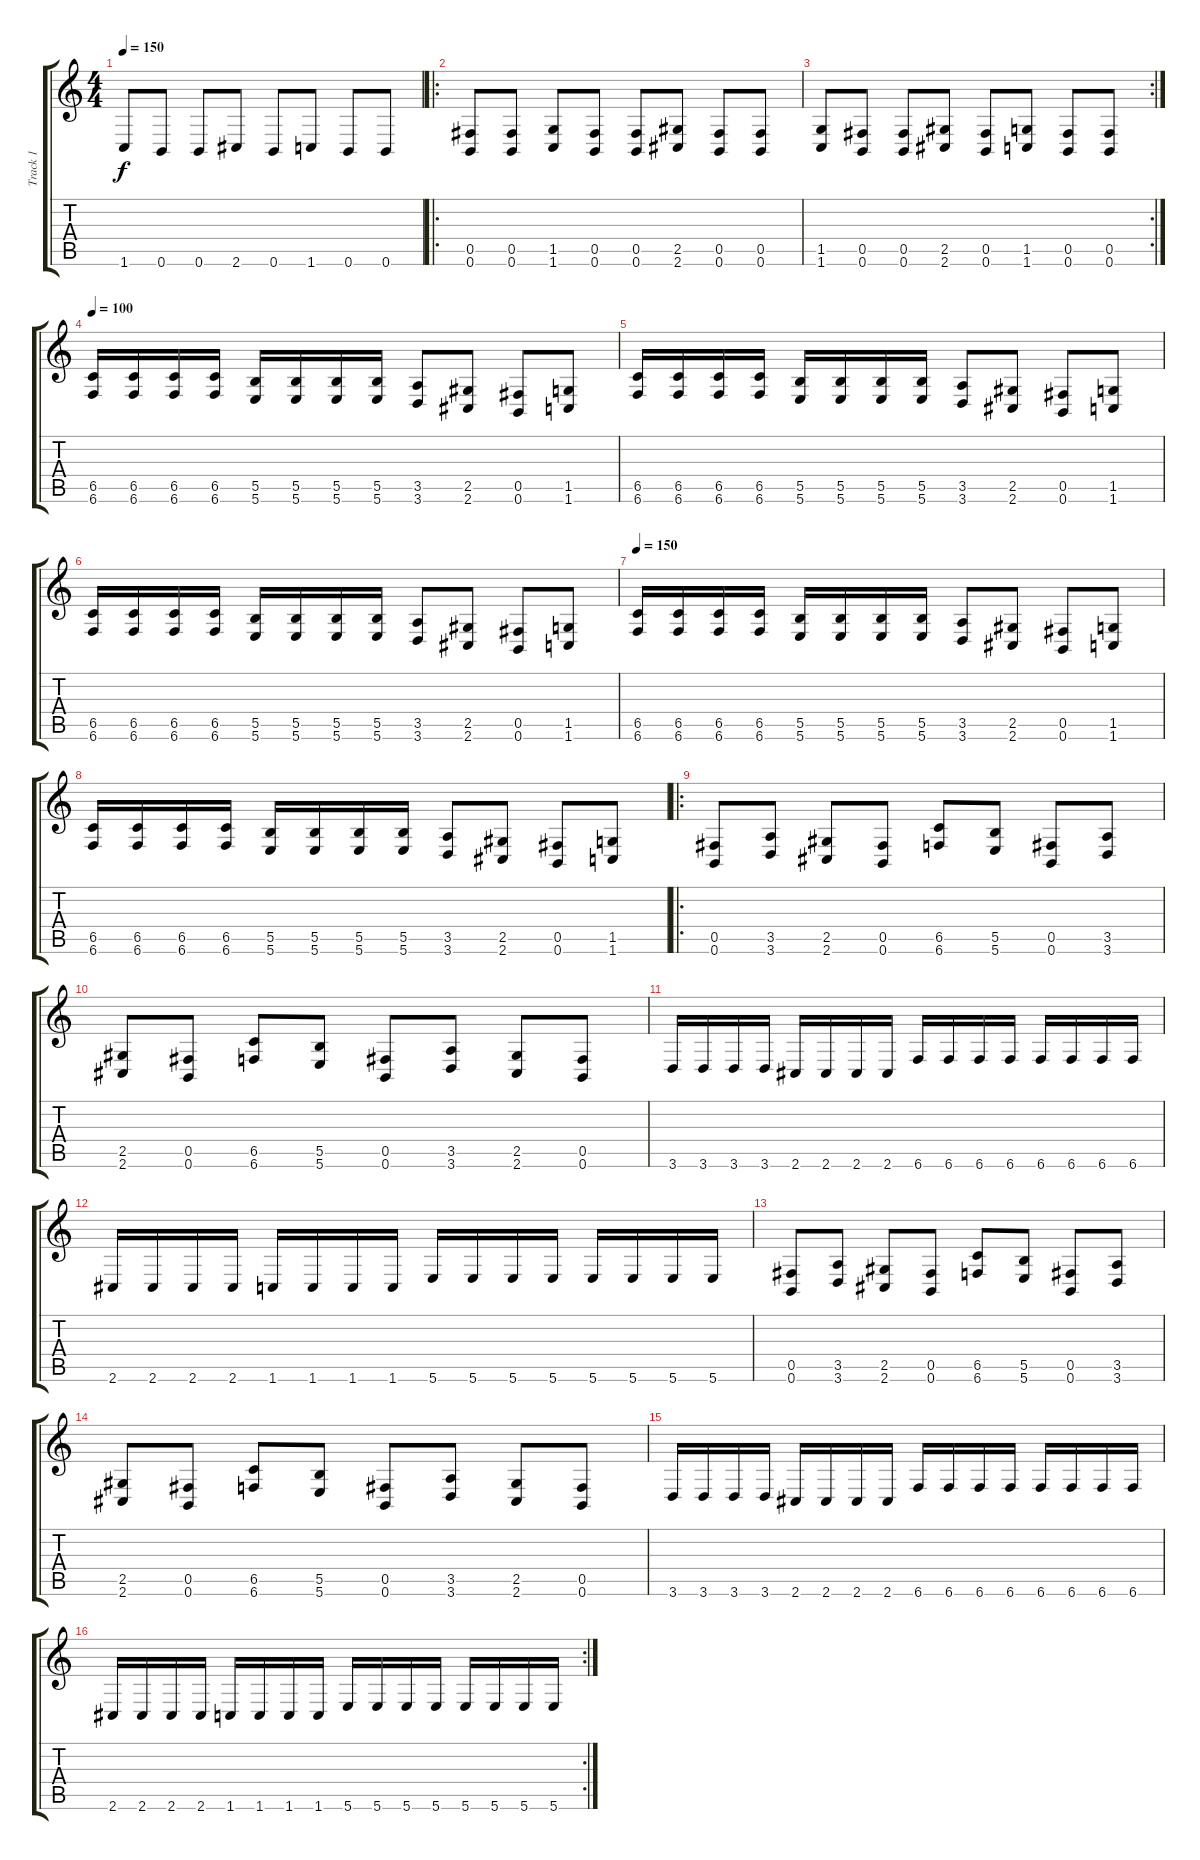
\track ("Track 1" "Track 1") {instrument distortionguitar}
\staff {score tabs}
\tuning (Db4 Ab3 E3 B2 Gb2 B1) {hide}
\ts (4 4)
\tempo 150
\clef g2
\ks c
1.6.8{dy f} 0.6.8 0.6.8 2.6.8 0.6.8 1.6.8 0.6.8 0.6.8 |
\ro
(0.5 0.6).8 (0.5 0.6).8 (1.5 1.6).8 (0.5 0.6).8 (0.5 0.6).8 (2.5 2.6).8 (0.5 0.6).8 (0.5 0.6).8 |
\rc 2
(1.5 1.6).8 (0.5 0.6).8 (0.5 0.6).8 (2.5 2.6).8 (0.5 0.6).8 (1.5 1.6).8 (0.5 0.6).8 (0.5 0.6).8 |
\tempo 100
(6.5 6.6).16 (6.5 6.6).16 (6.5 6.6).16 (6.5 6.6).16 (5.5 5.6).16 (5.5 5.6).16 (5.5 5.6).16 (5.5 5.6).16 (3.5 3.6).8 (2.5 2.6).8 (0.5 0.6).8 (1.5 1.6).8 |
(6.5 6.6).16 (6.5 6.6).16 (6.5 6.6).16 (6.5 6.6).16 (5.5 5.6).16 (5.5 5.6).16 (5.5 5.6).16 (5.5 5.6).16 (3.5 3.6).8 (2.5 2.6).8 (0.5 0.6).8 (1.5 1.6).8 |
(6.5 6.6).16 (6.5 6.6).16 (6.5 6.6).16 (6.5 6.6).16 (5.5 5.6).16 (5.5 5.6).16 (5.5 5.6).16 (5.5 5.6).16 (3.5 3.6).8 (2.5 2.6).8 (0.5 0.6).8 (1.5 1.6).8 |
\tempo 150
(6.5 6.6).16 (6.5 6.6).16 (6.5 6.6).16 (6.5 6.6).16 (5.5 5.6).16 (5.5 5.6).16 (5.5 5.6).16 (5.5 5.6).16 (3.5 3.6).8 (2.5 2.6).8 (0.5 0.6).8 (1.5 1.6).8 |
(6.5 6.6).16 (6.5 6.6).16 (6.5 6.6).16 (6.5 6.6).16 (5.5 5.6).16 (5.5 5.6).16 (5.5 5.6).16 (5.5 5.6).16 (3.5 3.6).8 (2.5 2.6).8 (0.5 0.6).8 (1.5 1.6).8 |
\ro
(0.5 0.6).8 (3.5 3.6).8 (2.5 2.6).8 (0.5 0.6).8 (6.5 6.6).8 (5.5 5.6).8 (0.5 0.6).8 (3.5 3.6).8 |
(2.5 2.6).8 (0.5 0.6).8 (6.5 6.6).8 (5.5 5.6).8 (0.5 0.6).8 (3.5 3.6).8 (2.5 2.6).8 (0.5 0.6).8 |
3.6.16 3.6.16 3.6.16 3.6.16 2.6.16 2.6.16 2.6.16 2.6.16 6.6.16 6.6.16 6.6.16 6.6.16 6.6.16 6.6.16 6.6.16 6.6.16 |
2.6.16 2.6.16 2.6.16 2.6.16 1.6.16 1.6.16 1.6.16 1.6.16 5.6.16 5.6.16 5.6.16 5.6.16 5.6.16 5.6.16 5.6.16 5.6.16 |
(0.5 0.6).8 (3.5 3.6).8 (2.5 2.6).8 (0.5 0.6).8 (6.5 6.6).8 (5.5 5.6).8 (0.5 0.6).8 (3.5 3.6).8 |
(2.5 2.6).8 (0.5 0.6).8 (6.5 6.6).8 (5.5 5.6).8 (0.5 0.6).8 (3.5 3.6).8 (2.5 2.6).8 (0.5 0.6).8 |
3.6.16 3.6.16 3.6.16 3.6.16 2.6.16 2.6.16 2.6.16 2.6.16 6.6.16 6.6.16 6.6.16 6.6.16 6.6.16 6.6.16 6.6.16 6.6.16 |
\rc 2
2.6.16 2.6.16 2.6.16 2.6.16 1.6.16 1.6.16 1.6.16 1.6.16 5.6.16 5.6.16 5.6.16 5.6.16 5.6.16 5.6.16 5.6.16 5.6.16
